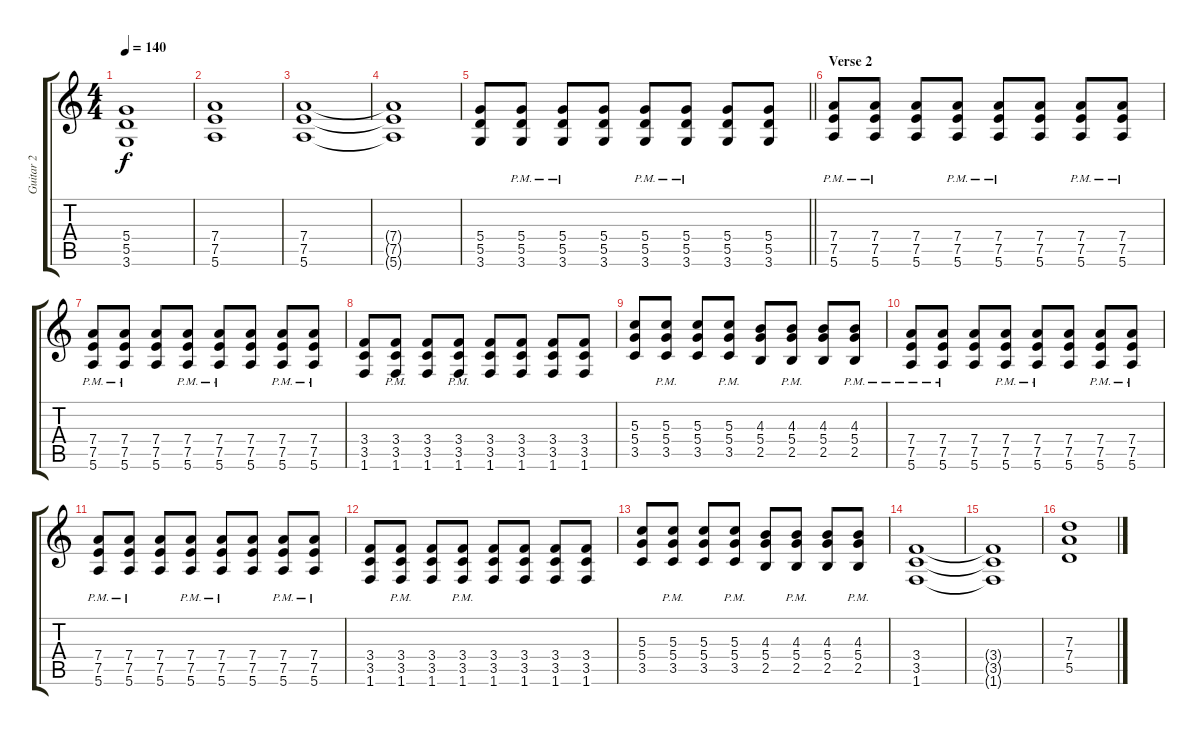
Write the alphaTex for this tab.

\track ("Guitar 2" "Guitar 2") {instrument distortionguitar}
\staff {score tabs}
\tuning (E4 B3 G3 D3 A2 E2) {hide}
\ts (4 4)
\tempo 140
\clef g2
\ks c
(5.4 5.5 3.6).1{dy f} |
(7.4 7.5 5.6).1 |
(7.4 7.5 5.6).1 |
(7.4{t} 7.5{t} 5.6{t}).1 |
\barLineRight lightlight
(5.4 5.5 3.6).8 (5.4{pm} 5.5{pm} 3.6{pm}).8 (5.4{pm} 5.5{pm} 3.6{pm}).8 (5.4 5.5 3.6).8 (5.4{pm} 5.5{pm} 3.6{pm}).8 (5.4{pm} 5.5{pm} 3.6{pm}).8 (5.4 5.5 3.6).8 (5.4 5.5 3.6).8 |
\section ("" "Verse 2")
(7.4{pm} 7.5{pm} 5.6{pm}).8 (7.4{pm} 7.5{pm} 5.6{pm}).8 (7.4 7.5 5.6).8 (7.4{pm} 7.5{pm} 5.6{pm}).8 (7.4{pm} 7.5{pm} 5.6{pm}).8 (7.4 7.5 5.6).8 (7.4{pm} 7.5{pm} 5.6{pm}).8 (7.4{pm} 7.5{pm} 5.6{pm}).8 |
(7.4{pm} 7.5{pm} 5.6{pm}).8 (7.4{pm} 7.5{pm} 5.6{pm}).8 (7.4 7.5 5.6).8 (7.4{pm} 7.5{pm} 5.6{pm}).8 (7.4{pm} 7.5{pm} 5.6{pm}).8 (7.4 7.5 5.6).8 (7.4{pm} 7.5{pm} 5.6{pm}).8 (7.4{pm} 7.5{pm} 5.6{pm}).8 |
(3.4 3.5 1.6).8 (3.4{pm} 3.5{pm} 1.6{pm}).8 (3.4 3.5 1.6).8 (3.4{pm} 3.5{pm} 1.6{pm}).8 (3.4 3.5 1.6).8 (3.4 3.5 1.6).8 (3.4 3.5 1.6).8 (3.4 3.5 1.6).8 |
(5.3 5.4 3.5).8 (5.3{pm} 5.4{pm} 3.5{pm}).8 (5.3 5.4 3.5).8 (5.3{pm} 5.4{pm} 3.5{pm}).8 (4.3 5.4 2.5).8 (4.3{pm} 5.4{pm} 2.5{pm}).8 (4.3 5.4 2.5).8 (4.3{pm} 5.4{pm} 2.5{pm}).8 |
(7.4{pm} 7.5{pm} 5.6{pm}).8 (7.4{pm} 7.5{pm} 5.6{pm}).8 (7.4 7.5 5.6).8 (7.4{pm} 7.5{pm} 5.6{pm}).8 (7.4{pm} 7.5{pm} 5.6{pm}).8 (7.4 7.5 5.6).8 (7.4{pm} 7.5{pm} 5.6{pm}).8 (7.4{pm} 7.5{pm} 5.6{pm}).8 |
(7.4{pm} 7.5{pm} 5.6{pm}).8 (7.4{pm} 7.5{pm} 5.6{pm}).8 (7.4 7.5 5.6).8 (7.4{pm} 7.5{pm} 5.6{pm}).8 (7.4{pm} 7.5{pm} 5.6{pm}).8 (7.4 7.5 5.6).8 (7.4{pm} 7.5{pm} 5.6{pm}).8 (7.4{pm} 7.5{pm} 5.6{pm}).8 |
(3.4 3.5 1.6).8 (3.4{pm} 3.5{pm} 1.6{pm}).8 (3.4 3.5 1.6).8 (3.4{pm} 3.5{pm} 1.6{pm}).8 (3.4 3.5 1.6).8 (3.4 3.5 1.6).8 (3.4 3.5 1.6).8 (3.4 3.5 1.6).8 |
(5.3 5.4 3.5).8 (5.3{pm} 5.4{pm} 3.5{pm}).8 (5.3 5.4 3.5).8 (5.3{pm} 5.4{pm} 3.5{pm}).8 (4.3 5.4 2.5).8 (4.3{pm} 5.4{pm} 2.5{pm}).8 (4.3 5.4 2.5).8 (4.3{pm} 5.4{pm} 2.5{pm}).8 |
(3.4 3.5 1.6).1 |
(3.4{t} 3.5{t} 1.6{t}).1 |
(7.3 7.4 5.5).1
